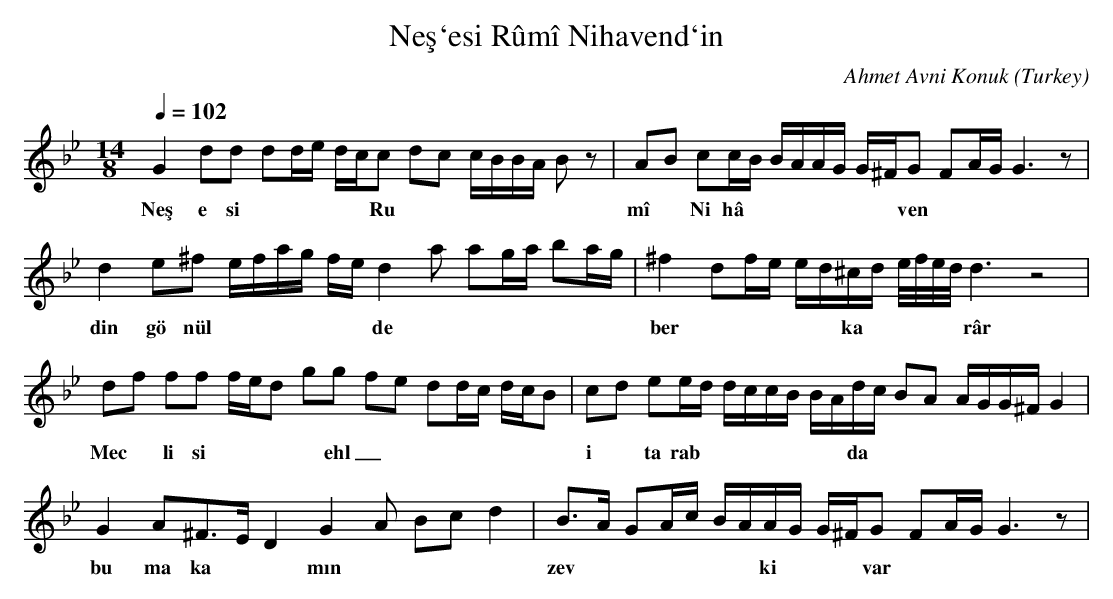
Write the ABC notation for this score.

X:1
T: Neş`esi Rûmî Nihavend`in
C: Ahmet Avni Konuk
O: Turkey
M: 14/8
L: 1/16
K: C _B _e
Q: 1/4=102
G4 d2d2 d2de dcc2 d2c2 cBBA B2z2  | \
w:  Neş e si  *  *  *  *  *  Ru  |
A2B2 c2cB BAAG G^FG2 F2AG G6z2  |
w:  mî  *  Ni hâ *  *  *  *  *  *  *  ven  |
d4 e2^f2 efag fed4a2 a2ga b2ag  | \
w:  din  gö nül *  *  *  *  *  *  de   |
^f4 d2fe ed^cd e/f/e/d/d6 z8  |
w:  ber *  *  *  *  *  ka *  *  *  *  *  râr    |
d2f2 f2f2 fed2 g2g2 f2e2 d2dc dcB2  | \
w:  Mec *  li si  *  *  *  *  ehl_  |
c2d2 e2ed dccB BAdc B2A2 AGG^F G4  |
w:  i  *  ta rab *  *  *  *  *  *  *  da   |
G4 A2^F3ED4G4A2 B2c2 d4  | B3A G2Ac BAAG G^FG2 F2AG G6z2  |
w:  bu  ma ka *  *  mın   |  zev *  *  *  *  *  *  ki  *  *  *  var    |
|
